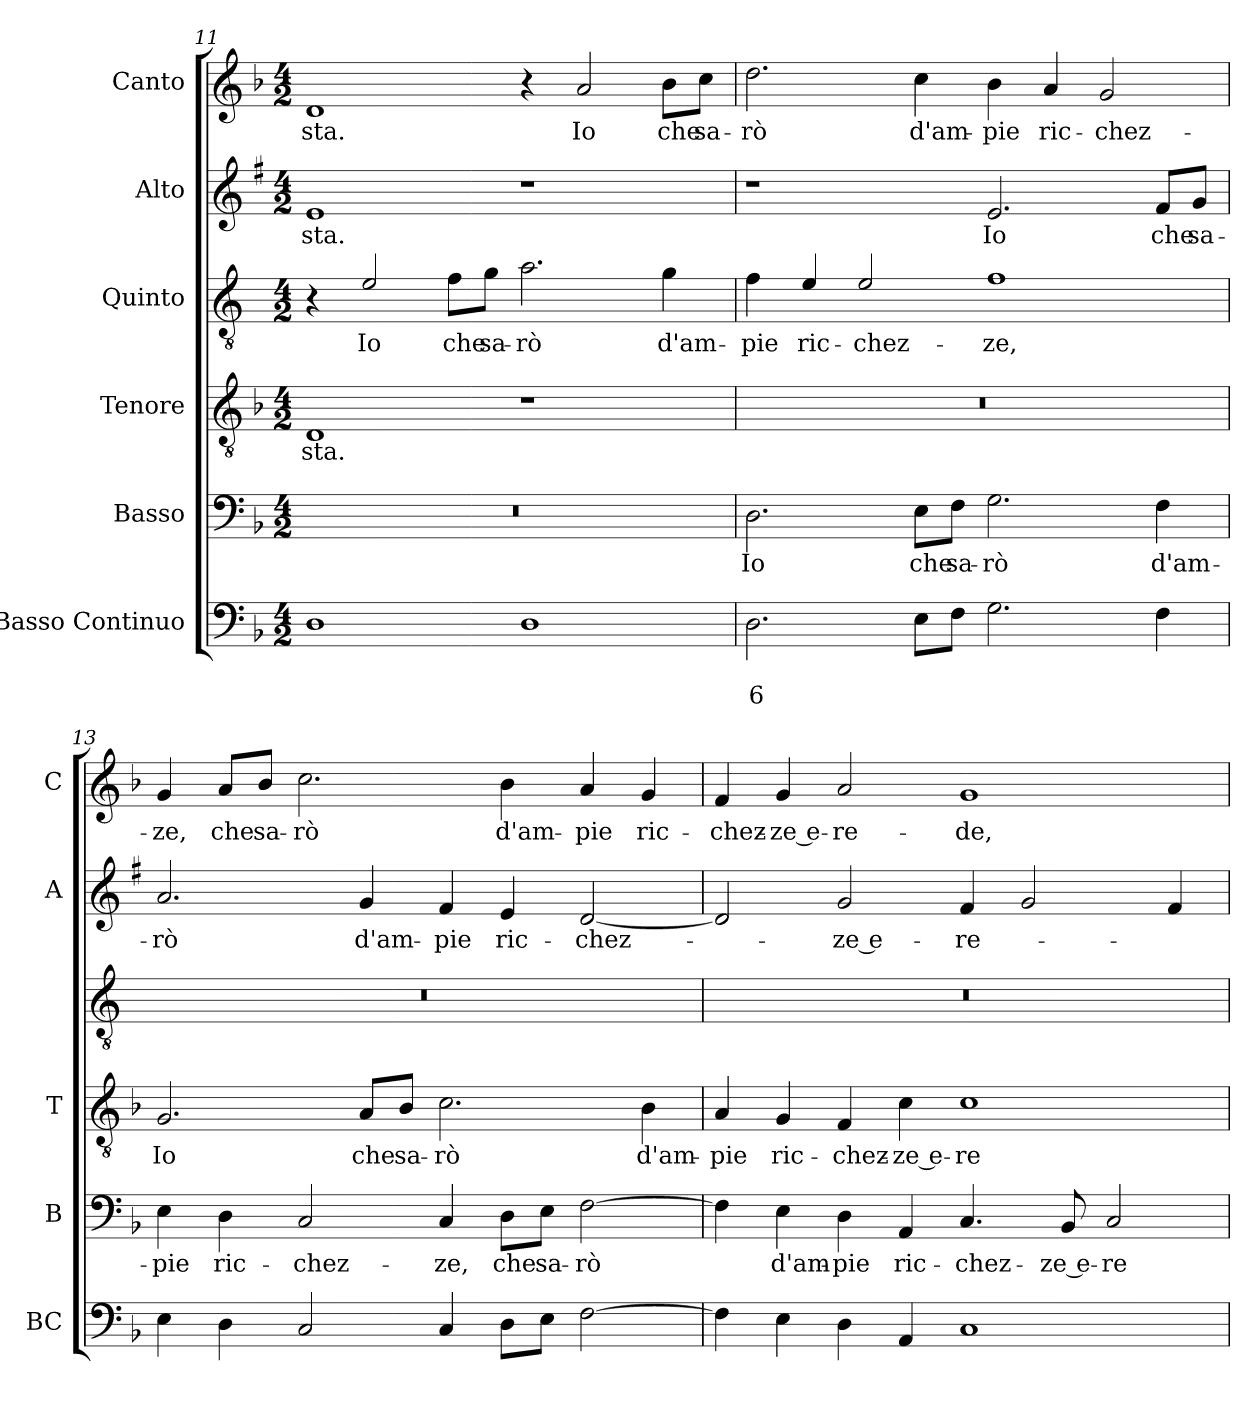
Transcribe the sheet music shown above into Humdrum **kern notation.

**kern	**text	**text	**kern	**text	**kern	**text	**kern	**text	**kern	**text	**kern	**text
*part6	*part6	*part6	*part5	*part5	*part4	*part4	*part3	*part3	*part2	*part2	*part1	*part1
*staff6	*staff6	*staff6	*staff5	*staff5	*staff4	*staff4	*staff3	*staff3	*staff2	*staff2	*staff1	*staff1
*I"Basso Continuo	*	*	*I"Basso	*	*I"Tenore	*	*I"Quinto	*	*I"Alto	*	*I"Canto	*
*I'BC	*	*	*I'B	*	*I'T	*	*	*	*I'A	*	*I'C	*
*clefF4	*	*	*clefF4	*	*clefGv2	*	*clefGv2	*	*clefG2	*	*clefG2	*
*	*	*	*	*	*	*	*ITrd4c7	*	*ITrd1c2	*	*	*
*k[b-]	*	*	*k[b-]	*	*k[b-]	*	*k[b-]	*	*k[b-]	*	*k[b-]	*
*F:	*	*	*F:	*	*F:	*	*F:	*	*F:	*	*F:	*
*M4/2	*	*	*M4/2	*	*M4/2	*	*M4/2	*	*M4/2	*	*M4/2	*
=11	=11	=11	=11	=11	=11	=11	=11	=11	=11	=11	=11	=11
!	!	!	!	!	!	!LO:LY:b	!	!	!	!LO:LY:b	!	!LO:LY:b
1D	.	.	0r	.	1D	-sta.	4r	.	1d	-sta.	1d	-sta.
!	!	!	!	!	!	!	!	!LO:LY:b	!	!	!	!
.	.	.	.	.	.	.	2A/	Io	.	.	.	.
!	!	!	!	!	!	!	!	!LO:LY:b	!	!	!	!
.	.	.	.	.	.	.	8B-\L	che	.	.	.	.
!	!	!	!	!	!	!	!	!LO:LY:b	!	!	!	!
.	.	.	.	.	.	.	8c\J	sa-	.	.	.	.
!	!	!	!	!	!	!	!	!LO:LY:b	!	!	!	!
1D	.	.	.	.	1r	.	2.d\	-rò	1r	.	4r	.
!	!	!	!	!	!	!	!	!	!	!	!	!LO:LY:b
.	.	.	.	.	.	.	.	.	.	.	2a/	Io
!	!	!	!	!	!	!	!	!LO:LY:b	!	!	!	!LO:LY:b
.	.	.	.	.	.	.	4c\	d'am-	.	.	8b-\L	che
!	!	!	!	!	!	!	!	!	!	!	!	!LO:LY:b
.	.	.	.	.	.	.	.	.	.	.	8cc\J	sa-
!!LO:LB:g=z
=12	=12	=12	=12	=12	=12	=12	=12	=12	=12	=12	=12	=12
!	!	!LO:LY:b	!	!LO:LY:b	!	!	!	!LO:LY:b	!	!	!	!LO:LY:b
2.D\	.	6	2.D\	Io	0r	.	4B-\	-pie	1r	.	2.dd\	-rò
!	!	!	!	!	!	!	!	!LO:LY:b	!	!	!	!
.	.	.	.	.	.	.	4A/	ric-	.	.	.	.
!	!	!	!	!	!	!	!	!LO:LY:b	!	!	!	!
.	.	.	.	.	.	.	2A/	-chez-	.	.	.	.
!	!	!	!	!LO:LY:b	!	!	!	!	!	!	!	!LO:LY:b
8E\L	.	.	8E\L	che	.	.	.	.	.	.	4cc\	d'am-
!	!	!	!	!LO:LY:b	!	!	!	!	!	!	!	!
8F\J	.	.	8F\J	sa-	.	.	.	.	.	.	.	.
!	!	!	!	!LO:LY:b	!	!	!	!LO:LY:b	!	!LO:LY:b	!	!LO:LY:b
2.G\	.	.	2.G\	-rò	.	.	1B-	-ze,	2.d/	Io	4b-\	-pie
!	!	!	!	!	!	!	!	!	!	!	!	!LO:LY:b
.	.	.	.	.	.	.	.	.	.	.	4a/	ric-
!	!	!	!	!	!	!	!	!	!	!	!	!LO:LY:b
.	.	.	.	.	.	.	.	.	.	.	2g/	-chez-
!	!	!	!	!LO:LY:b	!	!	!	!	!	!LO:LY:b	!	!
4F\	.	.	4F\	d'am-	.	.	.	.	8e/L	che	.	.
!	!	!	!	!	!	!	!	!	!	!LO:LY:b	!	!
.	.	.	.	.	.	.	.	.	8f/J	sa-	.	.
=13	=13	=13	=13	=13	=13	=13	=13	=13	=13	=13	=13	=13
!	!	!	!	!LO:LY:b	!	!LO:LY:b	!	!	!	!LO:LY:b	!	!LO:LY:b
4E\	.	.	4E\	-pie	2.G/	Io	0r	.	2.g/	-rò	4g/	-ze,
!	!	!	!	!LO:LY:b	!	!	!	!	!	!	!	!LO:LY:b
4D\	.	.	4D\	ric-	.	.	.	.	.	.	8a/L	che
!	!	!	!	!	!	!	!	!	!	!	!	!LO:LY:b
.	.	.	.	.	.	.	.	.	.	.	8b-/J	sa-
!	!	!	!	!LO:LY:b	!	!	!	!	!	!	!	!LO:LY:b
2C/	.	.	2C/	-chez-	.	.	.	.	.	.	2.cc\	-rò
!	!	!	!	!	!	!LO:LY:b	!	!	!	!LO:LY:b	!	!
.	.	.	.	.	8A/L	che	.	.	4f/	d'am-	.	.
!	!	!	!	!	!	!LO:LY:b	!	!	!	!	!	!
.	.	.	.	.	8B-/J	sa-	.	.	.	.	.	.
!	!	!	!	!LO:LY:b	!	!LO:LY:b	!	!	!	!LO:LY:b	!	!
4C/	.	.	4C/	-ze,	2.c\	-rò	.	.	4e/	-pie	.	.
!	!	!	!	!LO:LY:b	!	!	!	!	!	!LO:LY:b	!	!LO:LY:b
8D\L	.	.	8D\L	che	.	.	.	.	4d/	ric-	4b-\	d'am-
!	!	!	!	!LO:LY:b	!	!	!	!	!	!	!	!
8E\J	.	.	8E\J	sa-	.	.	.	.	.	.	.	.
!	!	!	!	!LO:LY:b	!	!	!	!	!	!LO:LY:b	!	!LO:LY:b
[2F\	.	.	[2F\	-rò	.	.	.	.	[2c/	-chez-	4a/	-pie
!	!	!	!	!	!	!LO:LY:b	!	!	!	!	!	!LO:LY:b
.	.	.	.	.	4B-\	d'am-	.	.	.	.	4g/	ric-
=14	=14	=14	=14	=14	=14	=14	=14	=14	=14	=14	=14	=14
!	!	!	!	!	!	!LO:LY:b	!	!	!	!	!	!LO:LY:b
4F\]	.	.	4F\]	.	4A/	-pie	0r	.	2c/]	.	4f/	-chez-
!	!	!	!	!LO:LY:b	!	!LO:LY:b	!	!	!	!	!	!LO:LY:b
4E\	.	.	4E\	d'am-	4G/	ric-	.	.	.	.	4g/	-ze e-
!	!	!	!	!LO:LY:b	!	!LO:LY:b	!	!	!	!LO:LY:b	!	!LO:LY:b
4D\	.	.	4D\	-pie	4F/	-chez-	.	.	2f/	-ze e-	2a/	-re-
!	!	!	!	!LO:LY:b	!	!LO:LY:b	!	!	!	!	!	!
4AA/	.	.	4AA/	ric-	4c\	-ze e-	.	.	.	.	.	.
!	!	!	!	!LO:LY:b	!	!LO:LY:b	!	!	!	!LO:LY:b	!	!LO:LY:b
1C	.	.	4.C/	-chez-	1c	-re-	.	.	4e/	-re-	1g	-de,
.	.	.	.	.	.	.	.	.	2f/	.	.	.
!	!	!	!	!LO:LY:b	!	!	!	!	!	!	!	!
.	.	.	8BB-/	-ze e-	.	.	.	.	.	.	.	.
!	!	!	!	!LO:LY:b	!	!	!	!	!	!	!	!
.	.	.	2C/	-re-	.	.	.	.	.	.	.	.
.	.	.	.	.	.	.	.	.	4e/	.	.	.
=	=	=	=	=	=	=	=	=	=	=	=	=
*-	*-	*-	*-	*-	*-	*-	*-	*-	*-	*-	*-	*-
